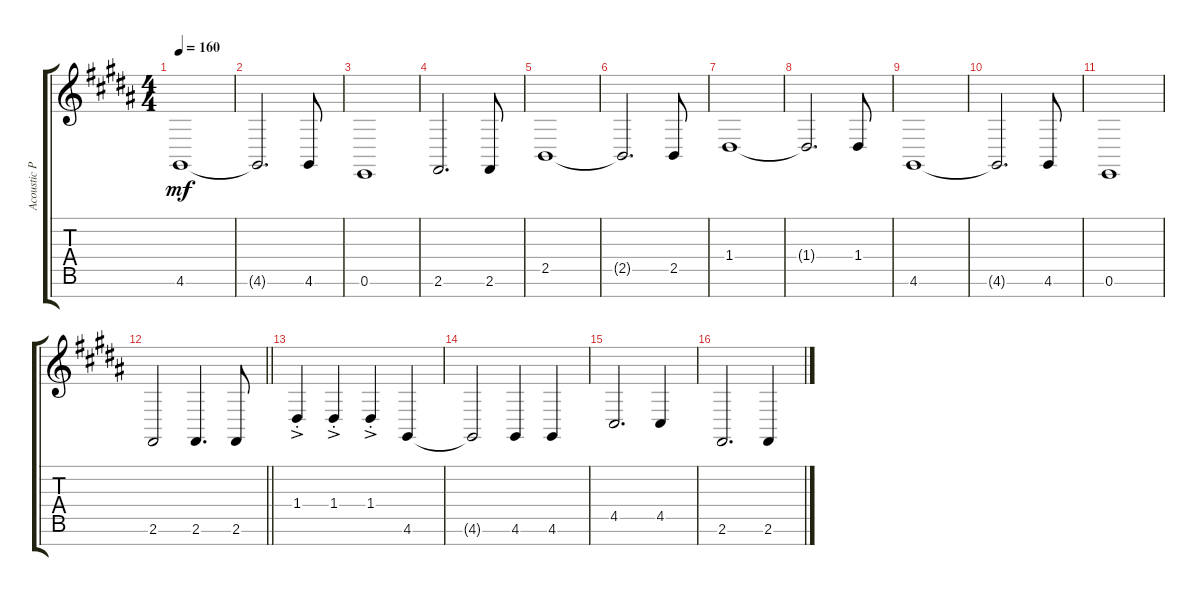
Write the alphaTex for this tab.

\track ("Acoustic Piano (Staff 2)" "Acoustic P") {instrument acousticgrandpiano}
\staff {score tabs}
\tuning (E4 B3 G3 D3 A2 E2 B1) {hide}
\ts (4 4)
\tempo 160
\clef g2
\ks b
4.6.1{dy mf} |
4.6{t}.2{d} 4.6.8 |
0.6.1 |
2.6.2{d} 2.6.8 |
2.5.1 |
2.5{t}.2{d} 2.5.8 |
1.4.1 |
1.4{t}.2{d} 1.4.8 |
4.6.1 |
4.6{t}.2{d} 4.6.8 |
0.6.1 |
\barLineRight lightlight
2.6.2 2.6.4{d} 2.6.8 |
\section ("" "")
1.4{ac st}.4 1.4{ac st}.4 1.4{ac st}.4 4.6.4 |
4.6{t}.2 4.6.4 4.6.4 |
4.5.2{d} 4.5.4 |
2.6.2{d} 2.6.4
